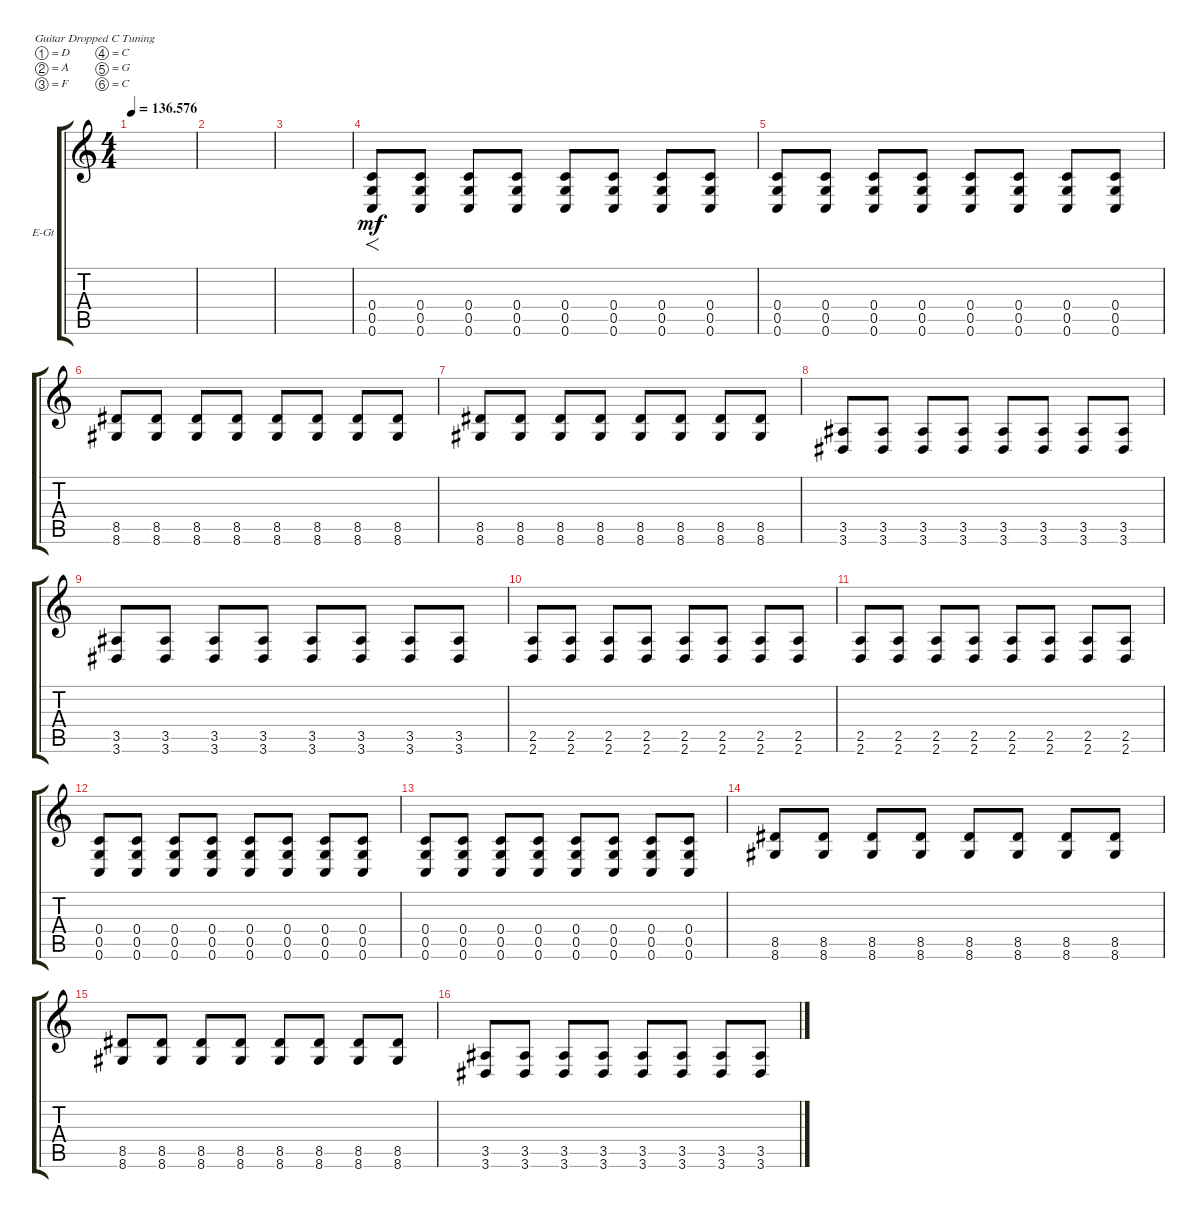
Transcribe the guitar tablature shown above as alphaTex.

\bracketExtendMode groupsimilarinstruments
\firstSystemTrackNameOrientation horizontal
\otherSystemsTrackNameOrientation horizontal
\track ("Left Ryhthm " "E-Gt") {instrument distortionguitar}
\staff {score tabs}
\tuning (D4 A3 F3 C3 G2 C2)
\ts (4 4)
\tempo
136.576
\accidentals auto
\clef g2
\ottava regular
\simile none
\ks c
|
|
|
(0.6 0.5 0.4).8{f dy mf} (0.6 0.5 0.4).8 (0.6 0.5 0.4).8 (0.6 0.5 0.4).8 (0.6 0.5 0.4).8 (0.6 0.5 0.4).8 (0.6 0.5 0.4).8 (0.6 0.5 0.4).8 |
(0.6 0.5 0.4).8 (0.6 0.5 0.4).8 (0.6 0.5 0.4).8 (0.6 0.5 0.4).8 (0.6 0.5 0.4).8 (0.6 0.5 0.4).8 (0.6 0.5 0.4).8 (0.6 0.5 0.4).8 |
(8.6 8.5).8 (8.5 8.6).8 (8.5 8.6).8 (8.5 8.6).8 (8.5 8.6).8 (8.5 8.6).8 (8.5 8.6).8 (8.5 8.6).8 |
(8.6 8.5).8 (8.5 8.6).8 (8.5 8.6).8 (8.5 8.6).8 (8.5 8.6).8 (8.5 8.6).8 (8.5 8.6).8 (8.5 8.6).8 |
(3.6 3.5).8 (3.5 3.6).8 (3.5 3.6).8 (3.5 3.6).8 (3.5 3.6).8 (3.5 3.6).8 (3.5 3.6).8 (3.5 3.6).8 |
(3.6 3.5).8 (3.5 3.6).8 (3.5 3.6).8 (3.5 3.6).8 (3.5 3.6).8 (3.5 3.6).8 (3.5 3.6).8 (3.5 3.6).8 |
(2.6 2.5).8 (2.6 2.5).8 (2.6 2.5).8 (2.6 2.5).8 (2.6 2.5).8 (2.6 2.5).8 (2.6 2.5).8 (2.6 2.5).8 |
(2.6 2.5).8 (2.6 2.5).8 (2.6 2.5).8 (2.6 2.5).8 (2.6 2.5).8 (2.6 2.5).8 (2.6 2.5).8 (2.6 2.5).8 |
(0.6 0.5 0.4).8 (0.6 0.5 0.4).8 (0.6 0.5 0.4).8 (0.6 0.5 0.4).8 (0.6 0.5 0.4).8 (0.6 0.5 0.4).8 (0.6 0.5 0.4).8 (0.6 0.5 0.4).8 |
(0.6 0.5 0.4).8 (0.6 0.5 0.4).8 (0.6 0.5 0.4).8 (0.6 0.5 0.4).8 (0.6 0.5 0.4).8 (0.6 0.5 0.4).8 (0.6 0.5 0.4).8 (0.6 0.5 0.4).8 |
(8.6 8.5).8 (8.5 8.6).8 (8.5 8.6).8 (8.5 8.6).8 (8.5 8.6).8 (8.5 8.6).8 (8.5 8.6).8 (8.5 8.6).8 |
(8.6 8.5).8 (8.5 8.6).8 (8.5 8.6).8 (8.5 8.6).8 (8.5 8.6).8 (8.5 8.6).8 (8.5 8.6).8 (8.5 8.6).8 |
(3.6 3.5).8 (3.5 3.6).8 (3.5 3.6).8 (3.5 3.6).8 (3.5 3.6).8 (3.5 3.6).8 (3.5 3.6).8 (3.5 3.6).8
